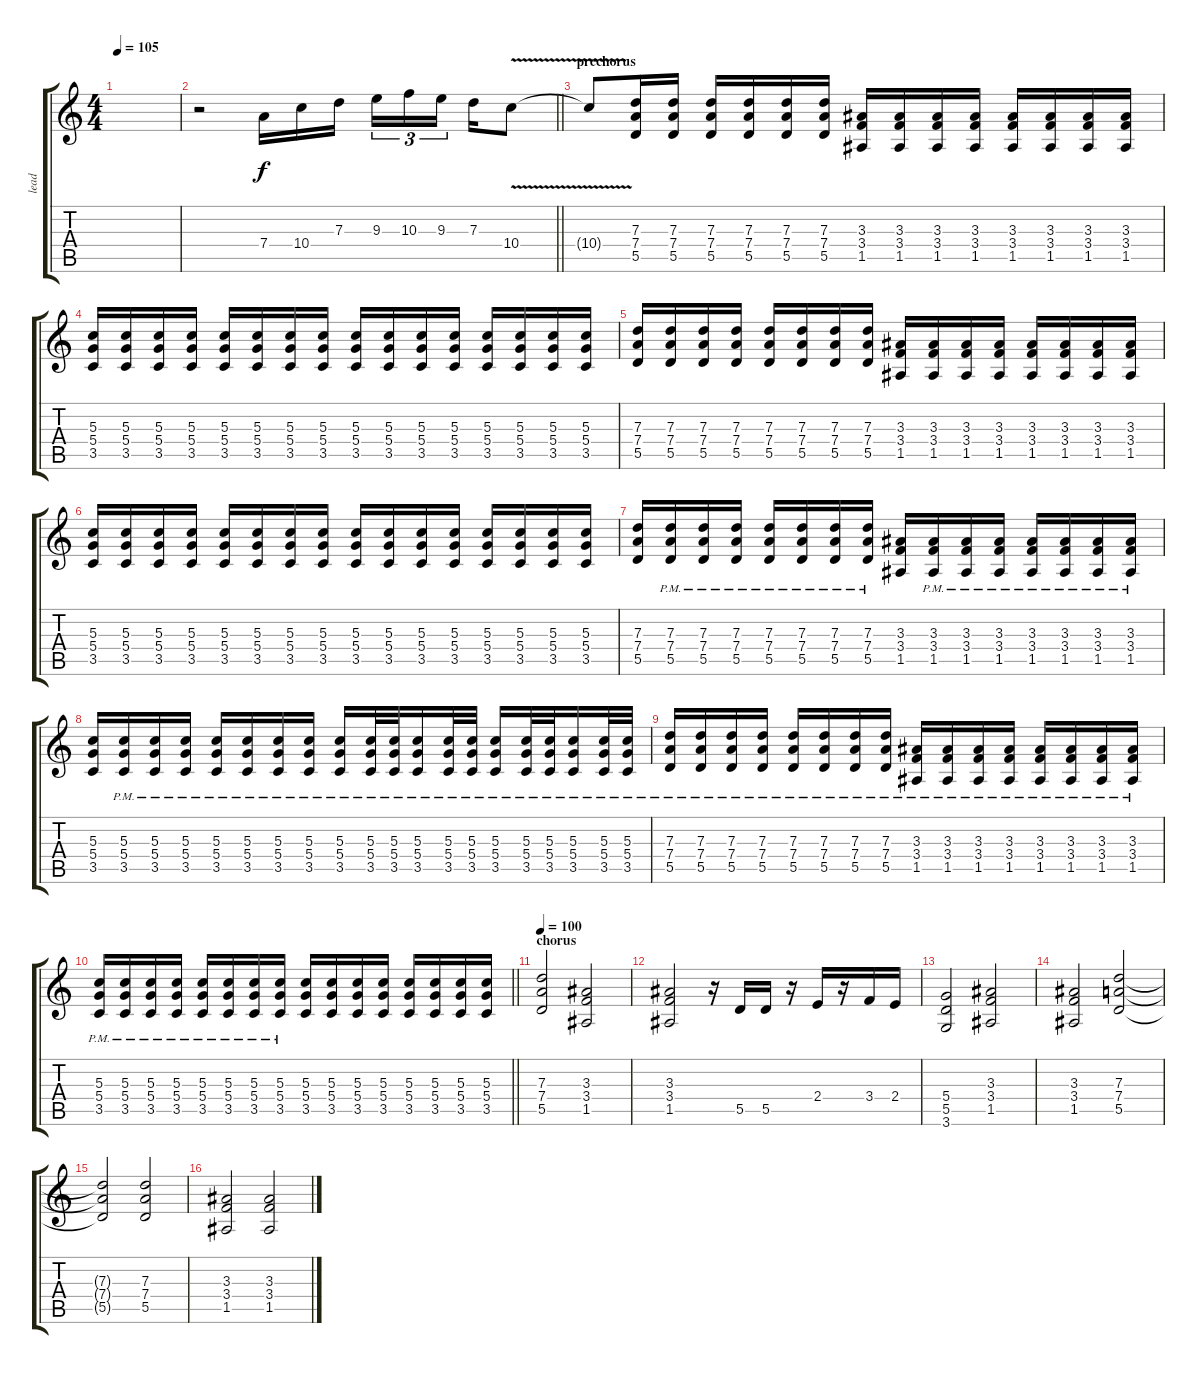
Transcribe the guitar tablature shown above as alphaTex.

\track ("lead " "lead ") {instrument distortionguitar}
\staff {score tabs}
\tuning (E4 B3 G3 D3 A2 E2) {hide}
\ts (4 4)
\tempo 105
\clef g2
\ks c
|
\barLineRight lightlight
r.2{volume 13} 7.4.16 10.4.16 7.3.16{beam splitsecondary} 9.3.16{tu (3 2)} 10.3.16{tu (3 2)} 9.3.16{tu (3 2) beam splitsecondary} 7.3.16 10.4{v}.8 |
\section ("" "prechorus")
10.4{t}.8 (7.3 7.4 5.5).16{balance 8} (7.3 7.4 5.5).16 (7.3 7.4 5.5).16 (7.3 7.4 5.5).16 (7.3 7.4 5.5).16 (7.3 7.4 5.5).16 (3.3 3.4 1.5).16 (3.3 3.4 1.5).16 (3.3 3.4 1.5).16 (3.3 3.4 1.5).16 (3.3 3.4 1.5).16 (3.3 3.4 1.5).16 (3.3 3.4 1.5).16 (3.3 3.4 1.5).16 |
(5.3 5.4 3.5).16 (5.3 5.4 3.5).16 (5.3 5.4 3.5).16 (5.3 5.4 3.5).16 (5.3 5.4 3.5).16 (5.3 5.4 3.5).16 (5.3 5.4 3.5).16 (5.3 5.4 3.5).16 (5.3 5.4 3.5).16 (5.3 5.4 3.5).16 (5.3 5.4 3.5).16 (5.3 5.4 3.5).16 (5.3 5.4 3.5).16 (5.3 5.4 3.5).16 (5.3 5.4 3.5).16 (5.3 5.4 3.5).16 |
(7.3 7.4 5.5).16 (7.3 7.4 5.5).16 (7.3 7.4 5.5).16 (7.3 7.4 5.5).16 (7.3 7.4 5.5).16 (7.3 7.4 5.5).16 (7.3 7.4 5.5).16 (7.3 7.4 5.5).16 (3.3 3.4 1.5).16 (3.3 3.4 1.5).16 (3.3 3.4 1.5).16 (3.3 3.4 1.5).16 (3.3 3.4 1.5).16 (3.3 3.4 1.5).16 (3.3 3.4 1.5).16 (3.3 3.4 1.5).16 |
(5.3 5.4 3.5).16 (5.3 5.4 3.5).16 (5.3 5.4 3.5).16 (5.3 5.4 3.5).16 (5.3 5.4 3.5).16 (5.3 5.4 3.5).16 (5.3 5.4 3.5).16 (5.3 5.4 3.5).16 (5.3 5.4 3.5).16 (5.3 5.4 3.5).16 (5.3 5.4 3.5).16 (5.3 5.4 3.5).16 (5.3 5.4 3.5).16 (5.3 5.4 3.5).16 (5.3 5.4 3.5).16 (5.3 5.4 3.5).16 |
(7.3 7.4 5.5).16 (7.3{pm} 7.4{pm} 5.5{pm}).16 (7.3{pm} 7.4{pm} 5.5{pm}).16 (7.3{pm} 7.4{pm} 5.5{pm}).16 (7.3{pm} 7.4{pm} 5.5{pm}).16 (7.3{pm} 7.4{pm} 5.5{pm}).16 (7.3{pm} 7.4{pm} 5.5{pm}).16 (7.3{pm} 7.4{pm} 5.5{pm}).16 (3.3 3.4 1.5).16 (3.3{pm} 3.4{pm} 1.5{pm}).16 (3.3{pm} 3.4{pm} 1.5{pm}).16 (3.3{pm} 3.4{pm} 1.5{pm}).16 (3.3{pm} 3.4{pm} 1.5{pm}).16 (3.3{pm} 3.4{pm} 1.5{pm}).16 (3.3{pm} 3.4{pm} 1.5{pm}).16 (3.3{pm} 3.4{pm} 1.5{pm}).16 |
(5.3 5.4 3.5).16 (5.3{pm} 5.4{pm} 3.5{pm}).16 (5.3{pm} 5.4{pm} 3.5{pm}).16 (5.3{pm} 5.4{pm} 3.5{pm}).16 (5.3{pm} 5.4{pm} 3.5{pm}).16 (5.3{pm} 5.4{pm} 3.5{pm}).16 (5.3{pm} 5.4{pm} 3.5{pm}).16 (5.3{pm} 5.4{pm} 3.5{pm}).16 (5.3{pm} 5.4{pm} 3.5{pm}).16 (5.3{pm} 5.4{pm} 3.5{pm}).32 (5.3{pm} 5.4{pm} 3.5{pm}).32 (5.3{pm} 5.4{pm} 3.5{pm}).16 (5.3{pm} 5.4{pm} 3.5{pm}).32 (5.3{pm} 5.4{pm} 3.5{pm}).32 (5.3{pm} 5.4{pm} 3.5{pm}).16 (5.3{pm} 5.4{pm} 3.5{pm}).32 (5.3{pm} 5.4{pm} 3.5{pm}).32 (5.3{pm} 5.4{pm} 3.5{pm}).16 (5.3{pm} 5.4{pm} 3.5{pm}).32 (5.3{pm} 5.4{pm} 3.5{pm}).32 |
(7.3{pm} 7.4{pm} 5.5{pm}).16 (7.3{pm} 7.4{pm} 5.5{pm}).16 (7.3{pm} 7.4{pm} 5.5{pm}).16 (7.3{pm} 7.4{pm} 5.5{pm}).16 (7.3{pm} 7.4{pm} 5.5{pm}).16 (7.3{pm} 7.4{pm} 5.5{pm}).16 (7.3{pm} 7.4{pm} 5.5{pm}).16 (7.3{pm} 7.4{pm} 5.5{pm}).16 (3.3{pm} 3.4{pm} 1.5{pm}).16 (3.3{pm} 3.4{pm} 1.5{pm}).16 (3.3{pm} 3.4{pm} 1.5{pm}).16 (3.3{pm} 3.4{pm} 1.5{pm}).16 (3.3{pm} 3.4{pm} 1.5{pm}).16 (3.3{pm} 3.4{pm} 1.5{pm}).16 (3.3{pm} 3.4{pm} 1.5{pm}).16 (3.3{pm} 3.4{pm} 1.5{pm}).16 |
\barLineRight lightlight
(5.3{pm} 5.4{pm} 3.5{pm}).16 (5.3{pm} 5.4{pm} 3.5{pm}).16 (5.3{pm} 5.4{pm} 3.5{pm}).16 (5.3{pm} 5.4{pm} 3.5{pm}).16 (5.3{pm} 5.4{pm} 3.5{pm}).16 (5.3{pm} 5.4{pm} 3.5{pm}).16 (5.3{pm} 5.4{pm} 3.5{pm}).16 (5.3{pm} 5.4{pm} 3.5{pm}).16 (5.3 5.4 3.5).16 (5.3 5.4 3.5).16 (5.3 5.4 3.5).16 (5.3 5.4 3.5).16 (5.3 5.4 3.5).16 (5.3 5.4 3.5).16 (5.3 5.4 3.5).16 (5.3 5.4 3.5).16 |
\section ("" "chorus")
\tempo 100
(7.3 7.4 5.5).2 (3.3 3.4 1.5).2 |
(3.3 3.4 1.5).2 r.16 5.5.16 5.5.16 r.16 2.4.16 r.16 3.4.16 2.4.16 |
(5.4 5.5 3.6).2 (3.3 3.4 1.5).2 |
(3.3 3.4 1.5).2 (7.3 7.4 5.5).2 |
(7.3{t} 7.4{t} 5.5{t}).2 (7.3 7.4 5.5).2 |
(3.3 3.4 1.5).2 (3.3 3.4 1.5).2
